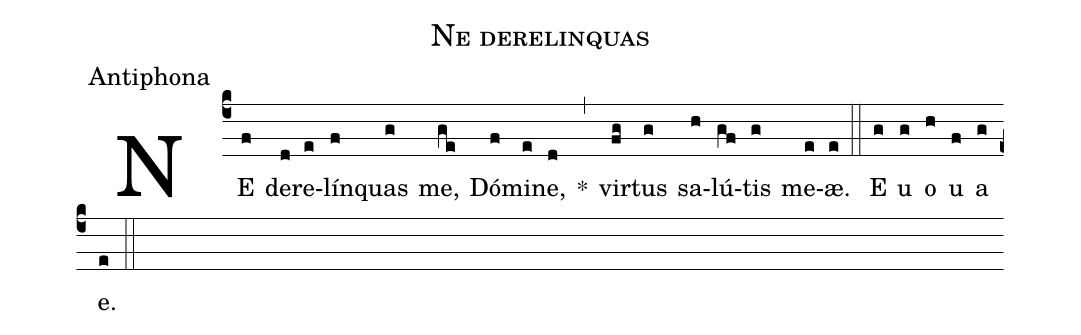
name:Ne derelinquas;
office-part:Antiphona;
%%
(c4)NE(f) de(d)re(e)lín(f)quas(g) me,(ge) Dó(f)mi(e)ne,(d) *(,) vir(fg)tus(g) sa(h)lú(gf)tis(g) me(e)æ.(e) (::) E(g) u(g) o(h) u(f) a(g) e.(e) (::)
